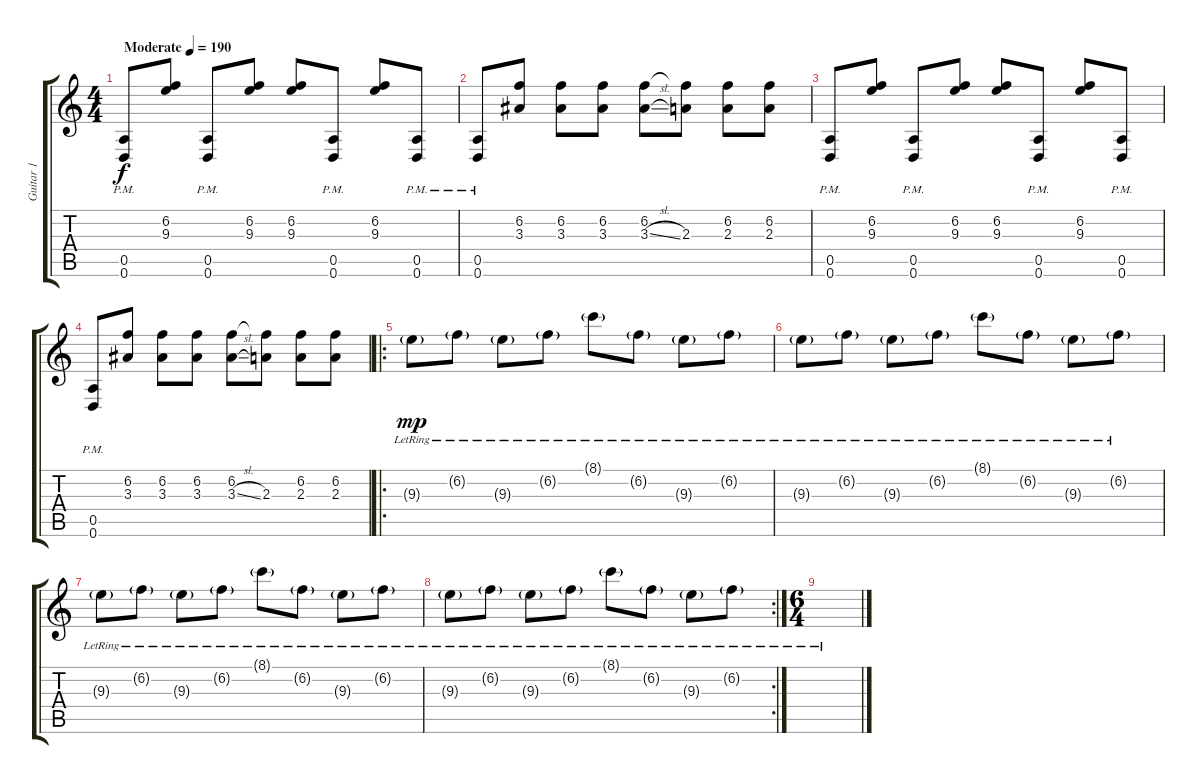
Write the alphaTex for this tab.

\track ("Guitar 1" "Guitar 1") {instrument distortionguitar}
\staff {score tabs}
\tuning (E4 B3 G3 D3 A2 D2) {hide}
\ts (4 4)
\tempo (190 "Moderate")
\clef g2
\ks c
(0.5{pm} 0.6{pm}).8{dy f instrument distortionguitar} (6.2 9.3).8 (0.5{pm} 0.6{pm}).8 (6.2 9.3).8 (6.2 9.3).8 (0.5{pm} 0.6{pm}).8 (6.2 9.3).8 (0.5{pm} 0.6{pm}).8 |
(0.5{pm} 0.6{pm}).8 (6.2 3.3).8 (6.2 3.3).8 (6.2 3.3).8 (6.2 3.3{sl}).8 (6.2{t} 2.3).8 (6.2 2.3).8 (6.2 2.3).8 |
(0.5{pm} 0.6{pm}).8 (6.2 9.3).8 (0.5{pm} 0.6{pm}).8 (6.2 9.3).8 (6.2 9.3).8 (0.5{pm} 0.6{pm}).8 (6.2 9.3).8 (0.5{pm} 0.6{pm}).8 |
(0.5{pm} 0.6{pm}).8 (6.2 3.3).8 (6.2 3.3).8 (6.2 3.3).8 (6.2 3.3{sl}).8 (6.2{t} 2.3).8 (6.2 2.3).8 (6.2 2.3).8 |
\ro
9.3{g lr}.8{dy mp} 6.2{g lr}.8 9.3{g lr}.8 6.2{g lr}.8 8.1{g lr}.8 6.2{g lr}.8 9.3{g lr}.8 6.2{g lr}.8 |
9.3{g lr}.8 6.2{g lr}.8 9.3{g lr}.8 6.2{g lr}.8 8.1{g lr}.8 6.2{g lr}.8 9.3{g lr}.8 6.2{g lr}.8 |
9.3{g lr}.8 6.2{g lr}.8 9.3{g lr}.8 6.2{g lr}.8 8.1{g lr}.8 6.2{g lr}.8 9.3{g lr}.8 6.2{g lr}.8 |
\rc 2
9.3{g lr}.8 6.2{g lr}.8 9.3{g lr}.8 6.2{g lr}.8 8.1{g lr}.8 6.2{g lr}.8 9.3{g lr}.8 6.2{g lr}.8 |
\ts (6 4)
